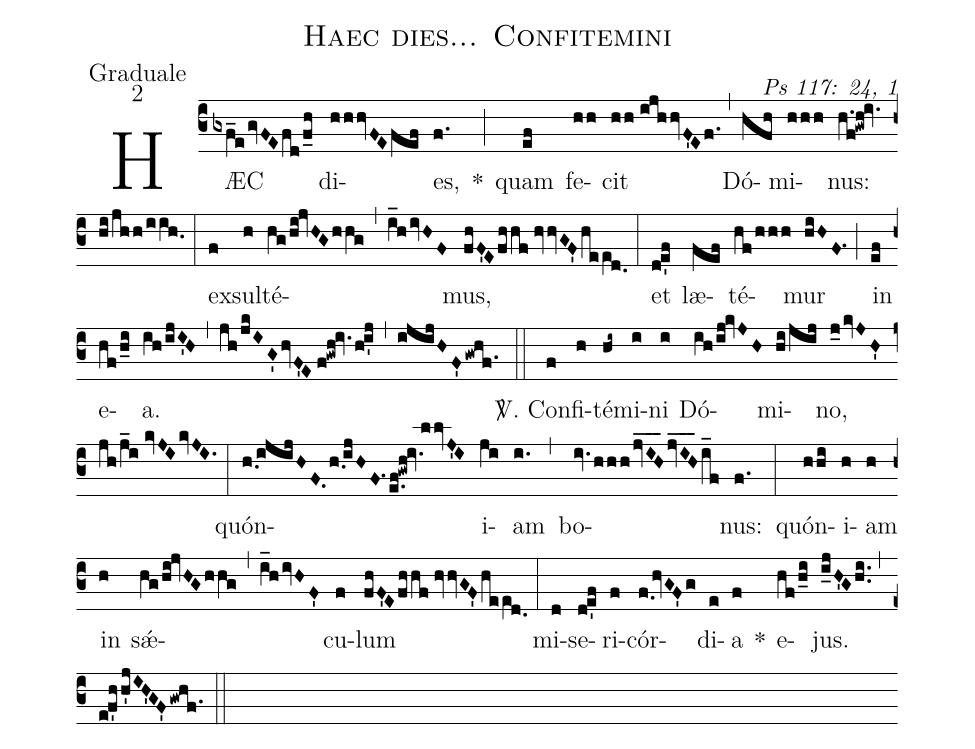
name: Haec dies... Confitemini;
office-part: Graduale;
mode: 2;
commentary: Ps 117: 24, 1;
%%
(c3) HÆC(gxf_egvFEfd/f_h) di(hhhvFEfef)es,(f.) *(;) quam(ef) fe(hh)cit(hh//ijhhvF'Ef.) (,) Dó(hfh)mi(hhh)nus:(h.f!gwh!iv.hi/jhh/iih.0) (:)
ex(f)sul(h)té(hg/hi!jvHGhhg)(,)(i_hivHF)mus,(fhF'Efhhf//hvvGF'/!hee[ll:1]d.0) (:)
et(de'f) læ(fef)té(hf/hhh)mur(hiHF.1) (;) in(ef) e(hf/h_i)a.(ih/ijI'H) (,) (jh/jkIG'hvF'E//f!gwh!iv.hi'j) (,) (ijijHF'gwhf.1) (::)
<sp>V/</sp>. Con(f)fi(h)té(hi~)mi(i)ni(i) Dó(ih/ij!kvJH)mi(hi/jij)no,(j_0kvJH'//jh/j_i//kvJIkvJI.) (:)
quón(h.0/[-0.5]ijijHF.h.0/[-0.5]ijHF.1e.f!gwh!iv./[-0.5]llvJ'I)i(ji)am(i.) (,) bo(iv.hhhjv_I_H_3jv_I_H_3i_f)nus:(f.) (:)
quón(hhi)i(h)am(h) in(h) sǽ(hg/hi!jvHGhhg)(,)(i_hivHF')cu(f)lum(fhF'Efhhf//hvvGF'hee[ll:1]d.0) (:)
mi(d)se(de'f)ri(f)cór(f.0/[-0.5]hvGF'g)di(e)a(f) *() e(hf/h_i)jus.(i_jH'Ghi..) (,) (ef'hh'jIH'GF'gwhf.1) (::)
